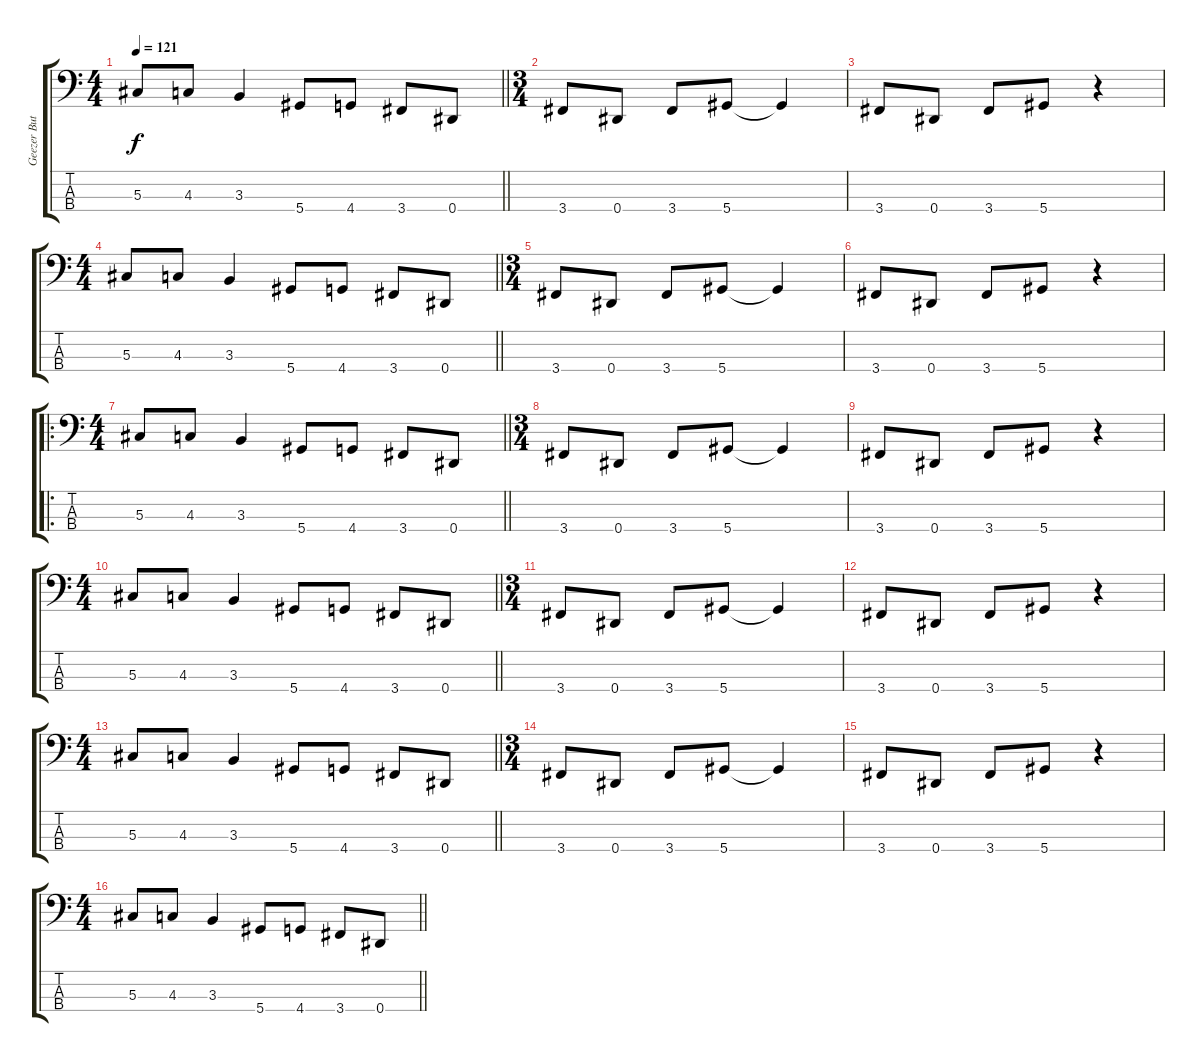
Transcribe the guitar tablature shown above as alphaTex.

\track ("Geezer Butler" "Geezer But") {instrument electricbassfinger}
\staff {score tabs}
\tuning (Gb2 Db2 Ab1 Eb1) {hide}
\ts (4 4)
\tempo 121
\clef f4
\barLineRight lightlight
\ks c
5.3.8{dy f instrument electricbassfinger} 4.3.8 3.3.4 5.4.8 4.4.8 3.4.8 0.4.8 |
\ts (3 4)
3.4.8 0.4.8 3.4.8 5.4.8 5.4{t}.4 |
3.4.8 0.4.8 3.4.8 5.4.8 r.4 |
\ts (4 4)
\barLineRight lightlight
5.3.8 4.3.8 3.3.4 5.4.8 4.4.8 3.4.8 0.4.8 |
\ts (3 4)
3.4.8 0.4.8 3.4.8 5.4.8 5.4{t}.4 |
3.4.8 0.4.8 3.4.8 5.4.8 r.4 |
\ro
\ts (4 4)
\barLineRight lightlight
5.3.8 4.3.8 3.3.4 5.4.8 4.4.8 3.4.8 0.4.8 |
\ts (3 4)
3.4.8 0.4.8 3.4.8 5.4.8 5.4{t}.4 |
3.4.8 0.4.8 3.4.8 5.4.8 r.4 |
\ts (4 4)
\barLineRight lightlight
5.3.8 4.3.8 3.3.4 5.4.8 4.4.8 3.4.8 0.4.8 |
\ts (3 4)
3.4.8 0.4.8 3.4.8 5.4.8 5.4{t}.4 |
3.4.8 0.4.8 3.4.8 5.4.8 r.4 |
\ts (4 4)
\barLineRight lightlight
5.3.8 4.3.8 3.3.4 5.4.8 4.4.8 3.4.8 0.4.8 |
\ts (3 4)
3.4.8 0.4.8 3.4.8 5.4.8 5.4{t}.4 |
3.4.8 0.4.8 3.4.8 5.4.8 r.4 |
\ts (4 4)
\barLineRight lightlight
5.3.8 4.3.8 3.3.4 5.4.8 4.4.8 3.4.8 0.4.8
